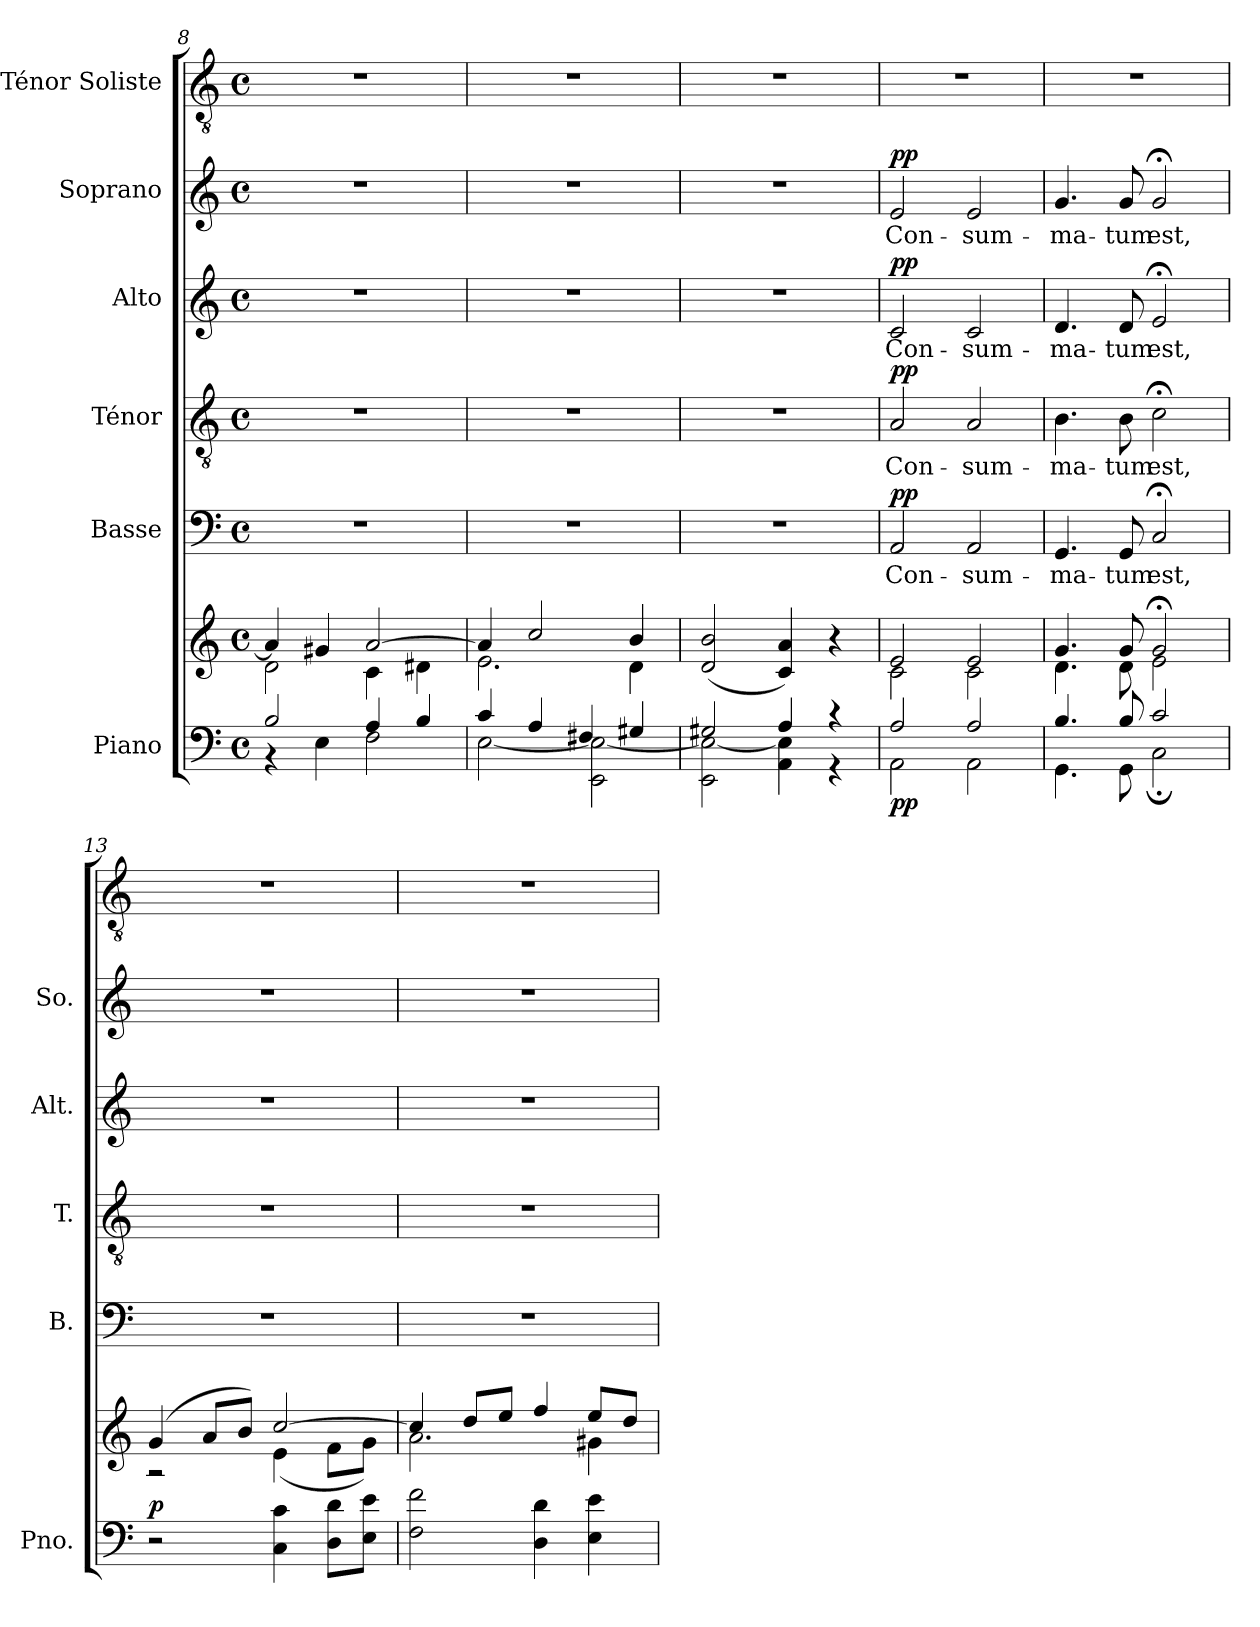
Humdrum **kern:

**kern	**kern	**dynam	**kern	**text	**dynam	**kern	**text	**dynam	**kern	**text	**dynam	**kern	**text	**dynam	**kern
*part6	*part6	*part6	*part5	*part5	*part5	*part4	*part4	*part4	*part3	*part3	*part3	*part2	*part2	*part2	*part1
*staff7	*staff6	*staff6/7	*staff5	*staff5	*staff5	*staff4	*staff4	*staff4	*staff3	*staff3	*staff3	*staff2	*staff2	*staff2	*staff1
*I"Piano	*	*	*I"Basse	*	*	*I"Ténor	*	*	*I"Alto	*	*	*I"Soprano	*	*	*I"Ténor Soliste
*I'Pno.	*	*	*I'B.	*	*	*I'T.	*	*	*I'Alt.	*	*	*I'So.	*	*	*
*clefF4	*clefG2	*	*clefF4	*	*	*clefGv2	*	*	*clefG2	*	*	*clefG2	*	*	*clefGv2
*k[]	*k[]	*	*k[]	*	*	*k[]	*	*	*k[]	*	*	*k[]	*	*	*k[]
*M4/4	*M4/4	*	*M4/4	*	*	*M4/4	*	*	*M4/4	*	*	*M4/4	*	*	*M4/4
*met(c)	*met(c)	*	*met(c)	*	*	*met(c)	*	*	*met(c)	*	*	*met(c)	*	*	*met(c)
=8	=8	=8	=8	=8	=8	=8	=8	=8	=8	=8	=8	=8	=8	=8	=8
*^	*^	*	*	*	*	*	*	*	*	*	*	*	*	*	*
2B/	4r	4a/]	2d\	.	1r	.	.	1r	.	.	1r	.	.	1r	.	.	1r
.	4E\	4g#X/	.	.	.	.	.	.	.	.	.	.	.	.	.	.	.
4A/	2F\	[2a/	4c\	.	.	.	.	.	.	.	.	.	.	.	.	.	.
4B/	.	.	4d#X\	.	.	.	.	.	.	.	.	.	.	.	.	.	.
=9	=9	=9	=9	=9	=9	=9	=9	=9	=9	=9	=9	=9	=9	=9	=9	=9	=9
4c/	[2E\	4a/]	2.e\	.	1r	.	.	1r	.	.	1r	.	.	1r	.	.	1r
4A/	.	2cc/	.	.	.	.	.	.	.	.	.	.	.	.	.	.	.
4F#X/	2EE\ 2E\_	.	.	.	.	.	.	.	.	.	.	.	.	.	.	.	.
4G#X/	.	4b/	4d\	.	.	.	.	.	.	.	.	.	.	.	.	.	.
*	*	*v	*v	*	*	*	*	*	*	*	*	*	*	*	*	*	*
=10	=10	=10	=10	=10	=10	=10	=10	=10	=10	=10	=10	=10	=10	=10	=10	=10
2G#X/	2EE\ 2E\_	(>2d/ 2b/	.	1r	.	.	1r	.	.	1r	.	.	1r	.	.	1r
4A/	4AA\ 4E\]	4c/ 4a/)	.	.	.	.	.	.	.	.	.	.	.	.	.	.
4r	4r	4r	.	.	.	.	.	.	.	.	.	.	.	.	.	.
=11	=11	=11	=11	=11	=11	=11	=11	=11	=11	=11	=11	=11	=11	=11	=11	=11
*	*	*^	*	*	*	*	*	*	*	*	*	*	*	*	*	*
!	!	!	!	!LO:DY:b=2	!	!LO:LY:b	!LO:DY:b	!	!LO:LY:b	!LO:DY:b	!	!LO:LY:b	!LO:DY:b	!	!LO:LY:b	!LO:DY:b	!
2A/	2AA\	2e/	2c\	pp	2AA/	Con-	pp	2A/	Con-	pp	2c/	Con-	pp	2e/	Con-	pp	1r
!	!	!	!	!	!	!LO:LY:b	!	!	!LO:LY:b	!	!	!LO:LY:b	!	!	!LO:LY:b	!	!
2A/	2AA\	2e/	2c\	.	2AA/	-sum-	.	2A/	-sum-	.	2c/	-sum-	.	2e/	-sum-	.	.
!!LO:PB:g=z
=12	=12	=12	=12	=12	=12	=12	=12	=12	=12	=12	=12	=12	=12	=12	=12	=12	=12
!	!	!	!	!	!	!LO:LY:b	!	!	!LO:LY:b	!	!	!LO:LY:b	!	!	!LO:LY:b	!	!
4.B/	4.GG\	4.g/	4.d\	.	4.GG/	-ma-	.	4.B\	-ma-	.	4.d/	-ma-	.	4.g/	-ma-	.	1r
!	!	!	!	!	!	!LO:LY:b	!	!	!LO:LY:b	!	!	!LO:LY:b	!	!	!LO:LY:b	!	!
8B/	8GG\	8g/	8d\	.	8GG/	-tum	.	8B\	-tum	.	8d/	-tum	.	8g/	-tum	.	.
!	!	!	!	!	!	!LO:LY:b	!	!	!LO:LY:b	!	!	!LO:LY:b	!	!	!LO:LY:b	!	!
2c/	2C;\	2g;</	2e\	.	2C;</	est,	.	2c;<\	est,	.	2e;</	est,	.	2g;</	est,	.	.
=13	=13	=13	=13	=13	=13	=13	=13	=13	=13	=13	=13	=13	=13	=13	=13	=13	=13
!	!	!	!	!LO:DY:a=2	!	!	!	!	!	!	!	!	!	!	!	!	!
*v	*v	*	*	*	*	*	*	*	*	*	*	*	*	*	*	*	*
2r	(4g/	2r	p	1r	.	.	1r	.	.	1r	.	.	1r	.	.	1r
.	8a/L	.	.	.	.	.	.	.	.	.	.	.	.	.	.	.
.	8b/J)	.	.	.	.	.	.	.	.	.	.	.	.	.	.	.
4C\ 4c\	[2cc/	(4e\	.	.	.	.	.	.	.	.	.	.	.	.	.	.
8D\ 8d\L	.	8f\L	.	.	.	.	.	.	.	.	.	.	.	.	.	.
8E\ 8e\J	.	8g\J)	.	.	.	.	.	.	.	.	.	.	.	.	.	.
=14	=14	=14	=14	=14	=14	=14	=14	=14	=14	=14	=14	=14	=14	=14	=14	=14
2F\ 2f\	4cc/]	2.a\	.	1r	.	.	1r	.	.	1r	.	.	1r	.	.	1r
.	8dd/L	.	.	.	.	.	.	.	.	.	.	.	.	.	.	.
.	8ee/J	.	.	.	.	.	.	.	.	.	.	.	.	.	.	.
4D\ 4d\	4ff/	.	.	.	.	.	.	.	.	.	.	.	.	.	.	.
4E\ 4e\	8ee/L	4g#X\	.	.	.	.	.	.	.	.	.	.	.	.	.	.
.	8dd/J	.	.	.	.	.	.	.	.	.	.	.	.	.	.	.
*	*v	*v	*	*	*	*	*	*	*	*	*	*	*	*	*	*
=	=	=	=	=	=	=	=	=	=	=	=	=	=	=	=
*-	*-	*-	*-	*-	*-	*-	*-	*-	*-	*-	*-	*-	*-	*-	*-
